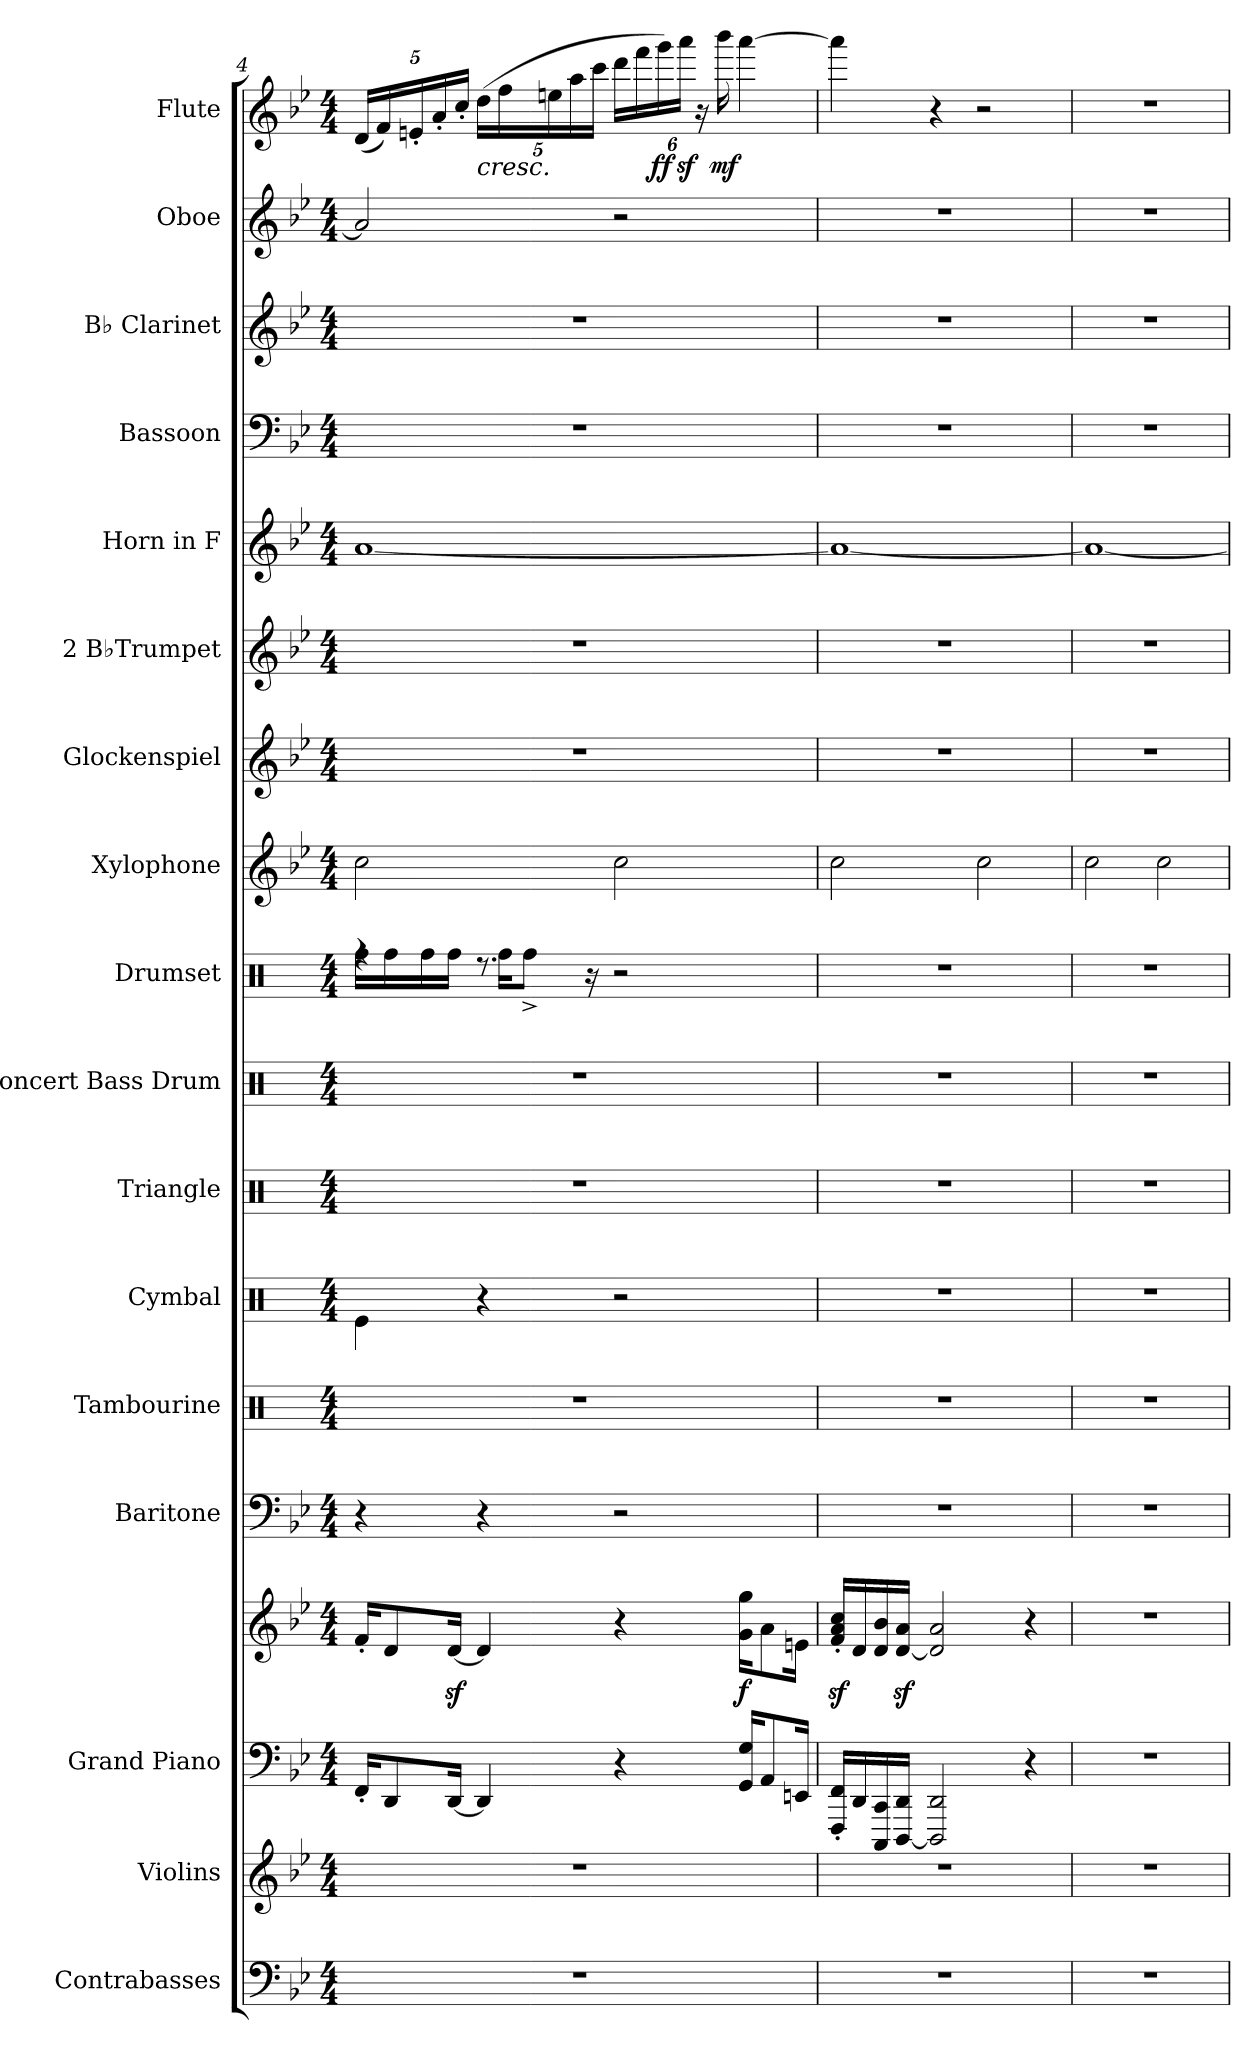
**kern	**kern	**kern	**kern	**dynam	**kern	**kern	**kern	**kern	**kern	**kern	**kern	**kern	**kern	**kern	**kern	**kern	**kern	**kern	**dynam
*part17	*part16	*part15	*part15	*part15	*part14	*part13	*part12	*part11	*part10	*part9	*part8	*part7	*part6	*part5	*part4	*part3	*part2	*part1	*part1
*staff18	*staff17	*staff16	*staff15	*staff15/16	*staff14	*staff13	*staff12	*staff11	*staff10	*staff9	*staff8	*staff7	*staff6	*staff5	*staff4	*staff3	*staff2	*staff1	*staff1
*I"Contrabasses	*I"Violins	*I"Grand Piano	*	*	*I"Baritone	*I"Tambourine	*I"Cymbal	*I"Triangle	*I"Concert Bass Drum	*I"Drumset	*I"Xylophone	*I"Glockenspiel	*I"2 B♭Trumpet	*I"Horn in F	*I"Bassoon	*I"B♭ Clarinet	*I"Oboe	*I"Flute	*
*I'Cbs.	*I'Vlns.	*I'Pno.	*	*	*I'Bar.	*I'Tamb.	*I'Cym.	*I'Trgl.	*I'Con. BD	*I'D. Set	*I'Xyl.	*I'Glock.	*	*	*	*I'Cl	*I'Oboe	*I'Fl	*
!!LO:PB:g=z
*clefF4	*clefG2	*clefF4	*clefG2	*	*clefF4	*clefX	*clefX	*clefX	*clefX	*clefX	*clefG2	*clefG2	*clefG2	*clefG2	*clefF4	*clefG2	*clefG2	*clefG2	*
*ITrd7c12	*	*	*	*	*	*	*	*	*	*	*ITrd-7c-12	*ITrd-14c-24	*ITrd1c2	*ITrd4c7	*	*ITrd1c2	*	*	*
*k[b-e-]	*k[b-e-]	*k[b-e-]	*k[b-e-]	*	*k[b-e-]	*k[]	*k[]	*k[]	*k[]	*k[]	*k[b-e-]	*k[b-e-]	*k[b-e-a-d-]	*k[b-e-a-]	*k[b-e-]	*k[b-e-a-d-]	*k[b-e-]	*k[b-e-]	*
*M4/4	*M4/4	*M4/4	*M4/4	*	*M4/4	*M4/4	*M4/4	*M4/4	*M4/4	*M4/4	*M4/4	*M4/4	*M4/4	*M4/4	*M4/4	*M4/4	*M4/4	*M4/4	*
=4	=4	=4	=4	=4	=4	=4	=4	=4	=4	=4	=4	=4	=4	=4	=4	=4	=4	=4	=4
*	*	*	*	*	*	*	*	*	*	*^	*	*	*	*	*	*	*	*	*
*	*	*	*	*	*	*	*	*	*	*	*	*	*	*	*	*	*	*	*Xbrackettup	*
1r	1r	16FF'/KL	16f'/KL	.	4r	1r	4Re\	1r	1r	4rff	16Rff\LL	2ccc\	1r	1r	[1d	1r	1r	2a/]	(<20d/LL	.
.	.	.	.	.	.	.	.	.	.	.	.	.	.	.	.	.	.	.	20f/)	.
.	.	8DD/	8d/	.	.	.	.	.	.	.	16Rff\	.	.	.	.	.	.	.	.	.
.	.	.	.	.	.	.	.	.	.	.	.	.	.	.	.	.	.	.	20en'/	.
.	.	.	.	.	.	.	.	.	.	.	16Rff\	.	.	.	.	.	.	.	.	.
.	.	.	.	.	.	.	.	.	.	.	.	.	.	.	.	.	.	.	20a'/	.
.	.	[16DD/Jk	[16dz</Jk	.	.	.	.	.	.	.	16Rff\JJ	.	.	.	.	.	.	.	.	.
.	.	.	.	.	.	.	.	.	.	.	.	.	.	.	.	.	.	.	20cc'/JJ	.
!	!	!	!	!	!	!	!	!	!	!	!	!	!	!	!	!	!	!	!	!LO:HP:b
.	.	4DD/]	4d/]	.	4r	.	4r	.	.	8.rdd	16Rff\KL	.	.	.	.	.	.	.	(>20dd\LL	<
.	.	.	.	.	.	.	.	.	.	.	.	.	.	.	.	.	.	.	20ff\	.
.	.	.	.	.	.	.	.	.	.	.	8Rff^\J	.	.	.	.	.	.	.	.	.
.	.	.	.	.	.	.	.	.	.	.	.	.	.	.	.	.	.	.	20een\	.
.	.	.	.	.	.	.	.	.	.	.	.	.	.	.	.	.	.	.	20aa\	.
.	.	.	.	.	.	.	.	.	.	16r	2ryy	.	.	.	.	.	.	.	.	.
.	.	.	.	.	.	.	.	.	.	.	.	.	.	.	.	.	.	.	20ccc\JJ	.
.	.	4r	4r	.	2r	.	2r	.	.	2r	.	2ccc\	.	.	.	.	.	2r	24ddd\LL	.
.	.	.	.	.	.	.	.	.	.	.	.	.	.	.	.	.	.	.	24fff\	.
!	!	!	!	!	!	!	!	!	!	!	!	!	!	!	!	!	!	!	!	!LO:DY:b
.	.	.	.	.	.	.	.	.	.	.	.	.	.	.	.	.	.	.	24ggg\)	ff
*	*	*	*	*	*	*	*	*	*	*	*	*	*	*	*	*	*	*	*brackettup	*
.	.	.	.	.	.	.	.	.	.	.	.	.	.	.	.	.	.	.	24aaaz<\JJ	.
.	.	.	.	.	.	.	.	.	.	.	.	.	.	.	.	.	.	.	24r	[
!	!	!	!	!	!	!	!	!	!	!	!	!	!	!	!	!	!	!	!	!LO:DY:b
.	.	.	.	.	.	.	.	.	.	.	.	.	.	.	.	.	.	.	24bbb-\	mf
!	!	!	!	!LO:DY:b	!	!	!	!	!	!	!	!	!	!	!	!	!	!	!	!
.	.	16GG/ 16G/KL	16g\ 16gg\KL	f	.	.	.	.	.	.	.	.	.	.	.	.	.	.	[4aaa\	.
.	.	8AA/	8a\	.	.	.	.	.	.	.	.	.	.	.	.	.	.	.	.	.
.	.	16EEn/Jk	16en\Jk	.	.	.	.	.	.	.	16ryy	.	.	.	.	.	.	.	.	.
*	*	*	*	*	*	*	*	*	*	*v	*v	*	*	*	*	*	*	*	*	*
=5	=5	=5	=5	=5	=5	=5	=5	=5	=5	=5	=5	=5	=5	=5	=5	=5	=5	=5	=5
1r	1r	16FFF/' 16FF/'LL	16f/z<' 16a/z<' 16cc/z<'LL	.	1r	1r	1r	1r	1r	1r	2ccc\	1r	1r	1d_	1r	1r	1r	4aaa\]	.
.	.	16DD/	16d/	.	.	.	.	.	.	.	.	.	.	.	.	.	.	.	.
.	.	16CCC/ 16CC/	16d/ 16b-/	.	.	.	.	.	.	.	.	.	.	.	.	.	.	.	.
.	.	[16DDD/ 16DD/JJ	[16d/z< 16a/z<JJ	.	.	.	.	.	.	.	.	.	.	.	.	.	.	.	.
.	.	2DDD/] 2DD/	2d/] 2a/	.	.	.	.	.	.	.	.	.	.	.	.	.	.	4r	.
.	.	.	.	.	.	.	.	.	.	.	2ccc\	.	.	.	.	.	.	2r	.
.	.	4r	4r	.	.	.	.	.	.	.	.	.	.	.	.	.	.	.	.
=6	=6	=6	=6	=6	=6	=6	=6	=6	=6	=6	=6	=6	=6	=6	=6	=6	=6	=6	=6
1r	1r	1r	1r	.	1r	1r	1r	1r	1r	1r	2ccc\	1r	1r	1d_	1r	1r	1r	1r	.
.	.	.	.	.	.	.	.	.	.	.	2ccc\	.	.	.	.	.	.	.	.
=	=	=	=	=	=	=	=	=	=	=	=	=	=	=	=	=	=	=	=
*-	*-	*-	*-	*-	*-	*-	*-	*-	*-	*-	*-	*-	*-	*-	*-	*-	*-	*-	*-
